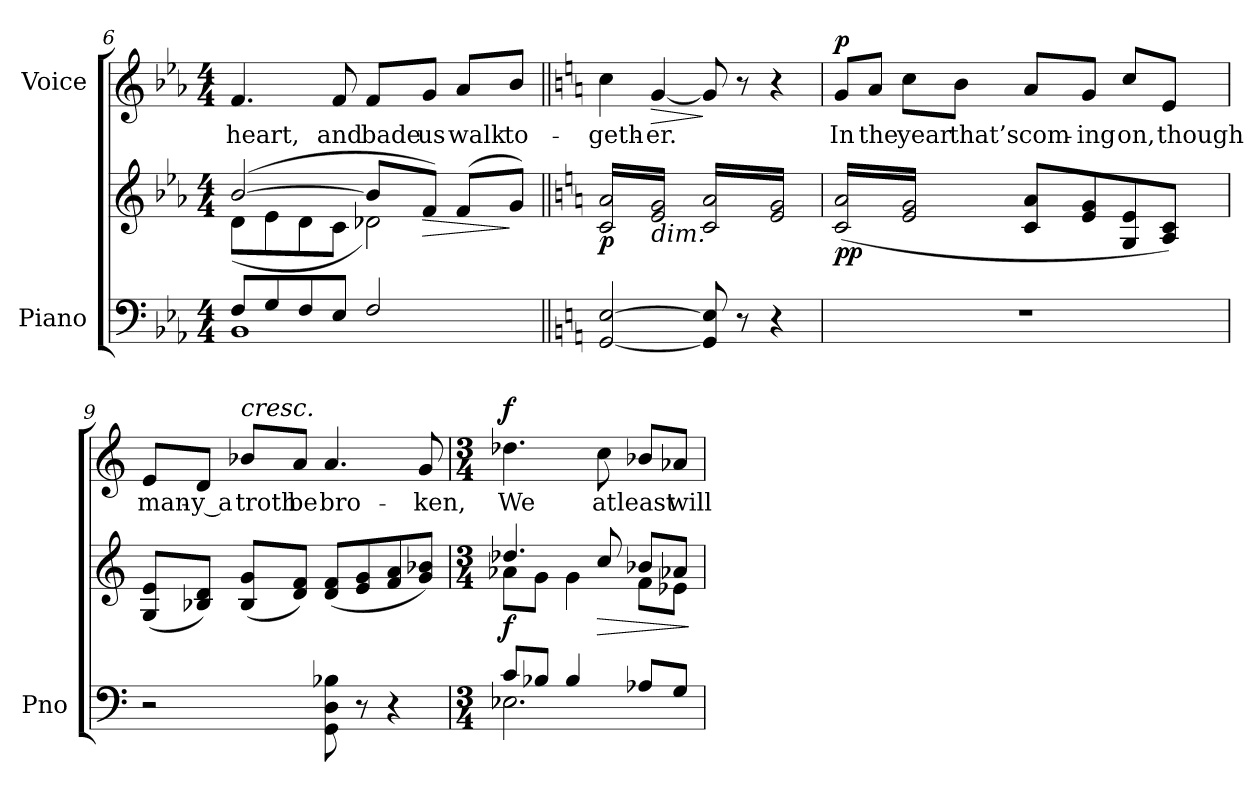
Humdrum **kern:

**kern	**kern	**dynam	**kern	**text	**dynam
*part2	*part2	*part2	*part1	*part1	*part1
*staff3	*staff2	*staff2/3	*staff1	*staff1	*staff1
*I"Piano	*	*	*I"Voice	*	*
*I'Pno	*	*	*	*	*
*clefF4	*clefG2	*	*clefG2	*	*
*k[b-e-a-]	*k[b-e-a-]	*	*k[b-e-a-]	*	*
*M4/4	*M4/4	*	*M4/4	*	*
=6	=6	=6	=6	=6	=6
*^	*^	*	*	*	*
!	!	!	!	!	!	!LO:LY:b	!
8F/L	1BB-	([2b-/	(8d\L	.	4.f/	heart,	.
8G/	.	.	8e-\	.	.	.	.
8F/	.	.	8d\	.	.	.	.
!	!	!	!	!	!	!LO:LY:b	!
8E-/J	.	.	8c\J	.	8f/	and	.
!	!	!	!	!	!	!LO:LY:b	!
2F/	.	8b-/L]	2d-X\)	.	8f/L	bade	.
!	!	!	!	!LO:HP:b	!	!LO:LY:b	!
.	.	8f/J)	.	>	8g/J	us	.
!	!	!	!	!	!	!LO:LY:b	!
.	.	(8f/L	.	.	8a-/L	walk	.
!	!	!	!	!	!	!LO:LY:b	!
.	.	8g/J)	.	]	8b-/J	to-	.
*v	*v	*	*	*	*	*	*
*	*v	*v	*	*	*	*
=7||	=7||	=7||	=7||	=7||	=7||
*k[]	*k[]	*	*k[]	*	*
!	!	!LO:DY:b	!	!LO:LY:b	!
*	*tremolo	*	*	*	*
[2GG/ [2E/	(16c/ 16a/LL	p	4cc\	-geth-	.
.	16e/ 16g/	.	.	.	.
.	16c/ 16a/	.	.	.	.
.	16e/ 16g/	.	.	.	.
!	!LO:TX:b:i:t=dim.	!	!	!	!
!	!	!	!	!LO:LY:b	!LO:HP:b
.	16c/ 16a/	.	[4g/	-er.	>
.	16e/ 16g/	.	.	.	.
.	16c/ 16a/	.	.	.	.
.	16e/ 16g/JJ	.	.	.	.
8GG/] 8E/]	16c/ 16a/LL	.	8g/]	.	]
.	16e/ 16g/)	.	.	.	.
8r	16c/ 16a/	.	8r	.	.
.	16e/ 16g/)	.	.	.	.
4r	16c/ 16a/	.	4r	.	.
.	16e/ 16g/)	.	.	.	.
.	16c/ 16a/	.	.	.	.
.	16e/ 16g/)JJ	.	.	.	.
!!LO:LB:g=z
=8	=8	=8	=8	=8	=8
!	!	!LO:DY:b	!	!LO:LY:b	!LO:DY:a
1r	(>16c/ 16a/LL	pp	8g/L	In	p
.	16e/ 16g/	.	.	.	.
!	!	!	!	!LO:LY:b	!
.	16c/ 16a/	.	8a/J	the	.
.	16e/ 16g/	.	.	.	.
!	!	!	!	!LO:LY:b	!
.	16c/ 16a/	.	8cc\L	year	.
.	16e/ 16g/	.	.	.	.
!	!	!	!	!LO:LY:b	!
.	16c/ 16a/	.	8b\J	that’s	.
.	16e/ 16g/JJ	.	.	.	.
*	*Xtremolo	*	*	*	*
!	!	!	!	!LO:LY:b	!
.	8c/ 8a/L	.	8a/L	com-	.
.	.	.	.	.	.
!	!	!	!	!LO:LY:b	!
.	8e/ 8g/	.	8g/J	-ing	.
.	.	.	.	.	.
!	!	!	!	!LO:LY:b	!
.	8G/ 8e/	.	8cc/L	on,	.
!	!	!	!	!LO:LY:b	!
.	8A/ 8c/J)	.	8e/J	though	.
=9	=9	=9	=9	=9	=9
!	!	!	!	!LO:LY:b	!
2r	(8G/ 8e/L	.	8e/L	man-	.
!	!	!	!	!LO:LY:b	!
.	8B-X/ 8d/J)	.	8d/J	y a	.
!	!	!	!LO:TX:a:i:t=cresc.	!	!
!	!	!	!	!LO:LY:b	!
.	(8B-/ 8g/L	.	8b-X/L	troth	.
!	!	!	!	!LO:LY:b	!
.	8d/ 8f/J)	.	8a/J	be	.
!	!	!	!	!LO:LY:b	!
8GG\ 8D\ 8B-X\	(8d/ 8f/L	.	4.a/	bro-	.
8r	8e/ 8g/	.	.	.	.
4r	8f/ 8a/	.	.	.	.
!	!	!	!	!LO:LY:b	!
.	8g/ 8b-X/J)	.	8g/	-ken,	.
=10	=10	=10	=10	=10	=10
*M3/4	*M3/4	*	*M3/4	*	*
*^	*^	*	*	*	*
!	!	!	!	!LO:DY:b	!	!LO:LY:b	!LO:DY:a
8c/L	2.E-X\	4.dd-X/	8a-X\L	f	4.dd-X\	We	f
8B-X/J	.	.	8g\J	.	.	.	.
4B-/	.	.	4g\	.	.	.	.
!	!	!	!	!LO:HP:b	!	!LO:LY:b	!
.	.	8cc/	.	>	8cc\	at	.
!	!	!	!	!	!	!LO:LY:b	!
8A-X/L	.	8b-X/L	8f\L	.	8b-X/L	least	.
!	!	!	!	!	!	!LO:LY:b	!
8G/J	.	8a-X/J	8e-X\J	.	8a-X/J	will	.
*v	*v	*	*	*	*	*	*
*	*v	*v	*	*	*	*
.	.	]	.	.	.
=	=	=	=	=	=
*-	*-	*-	*-	*-	*-
